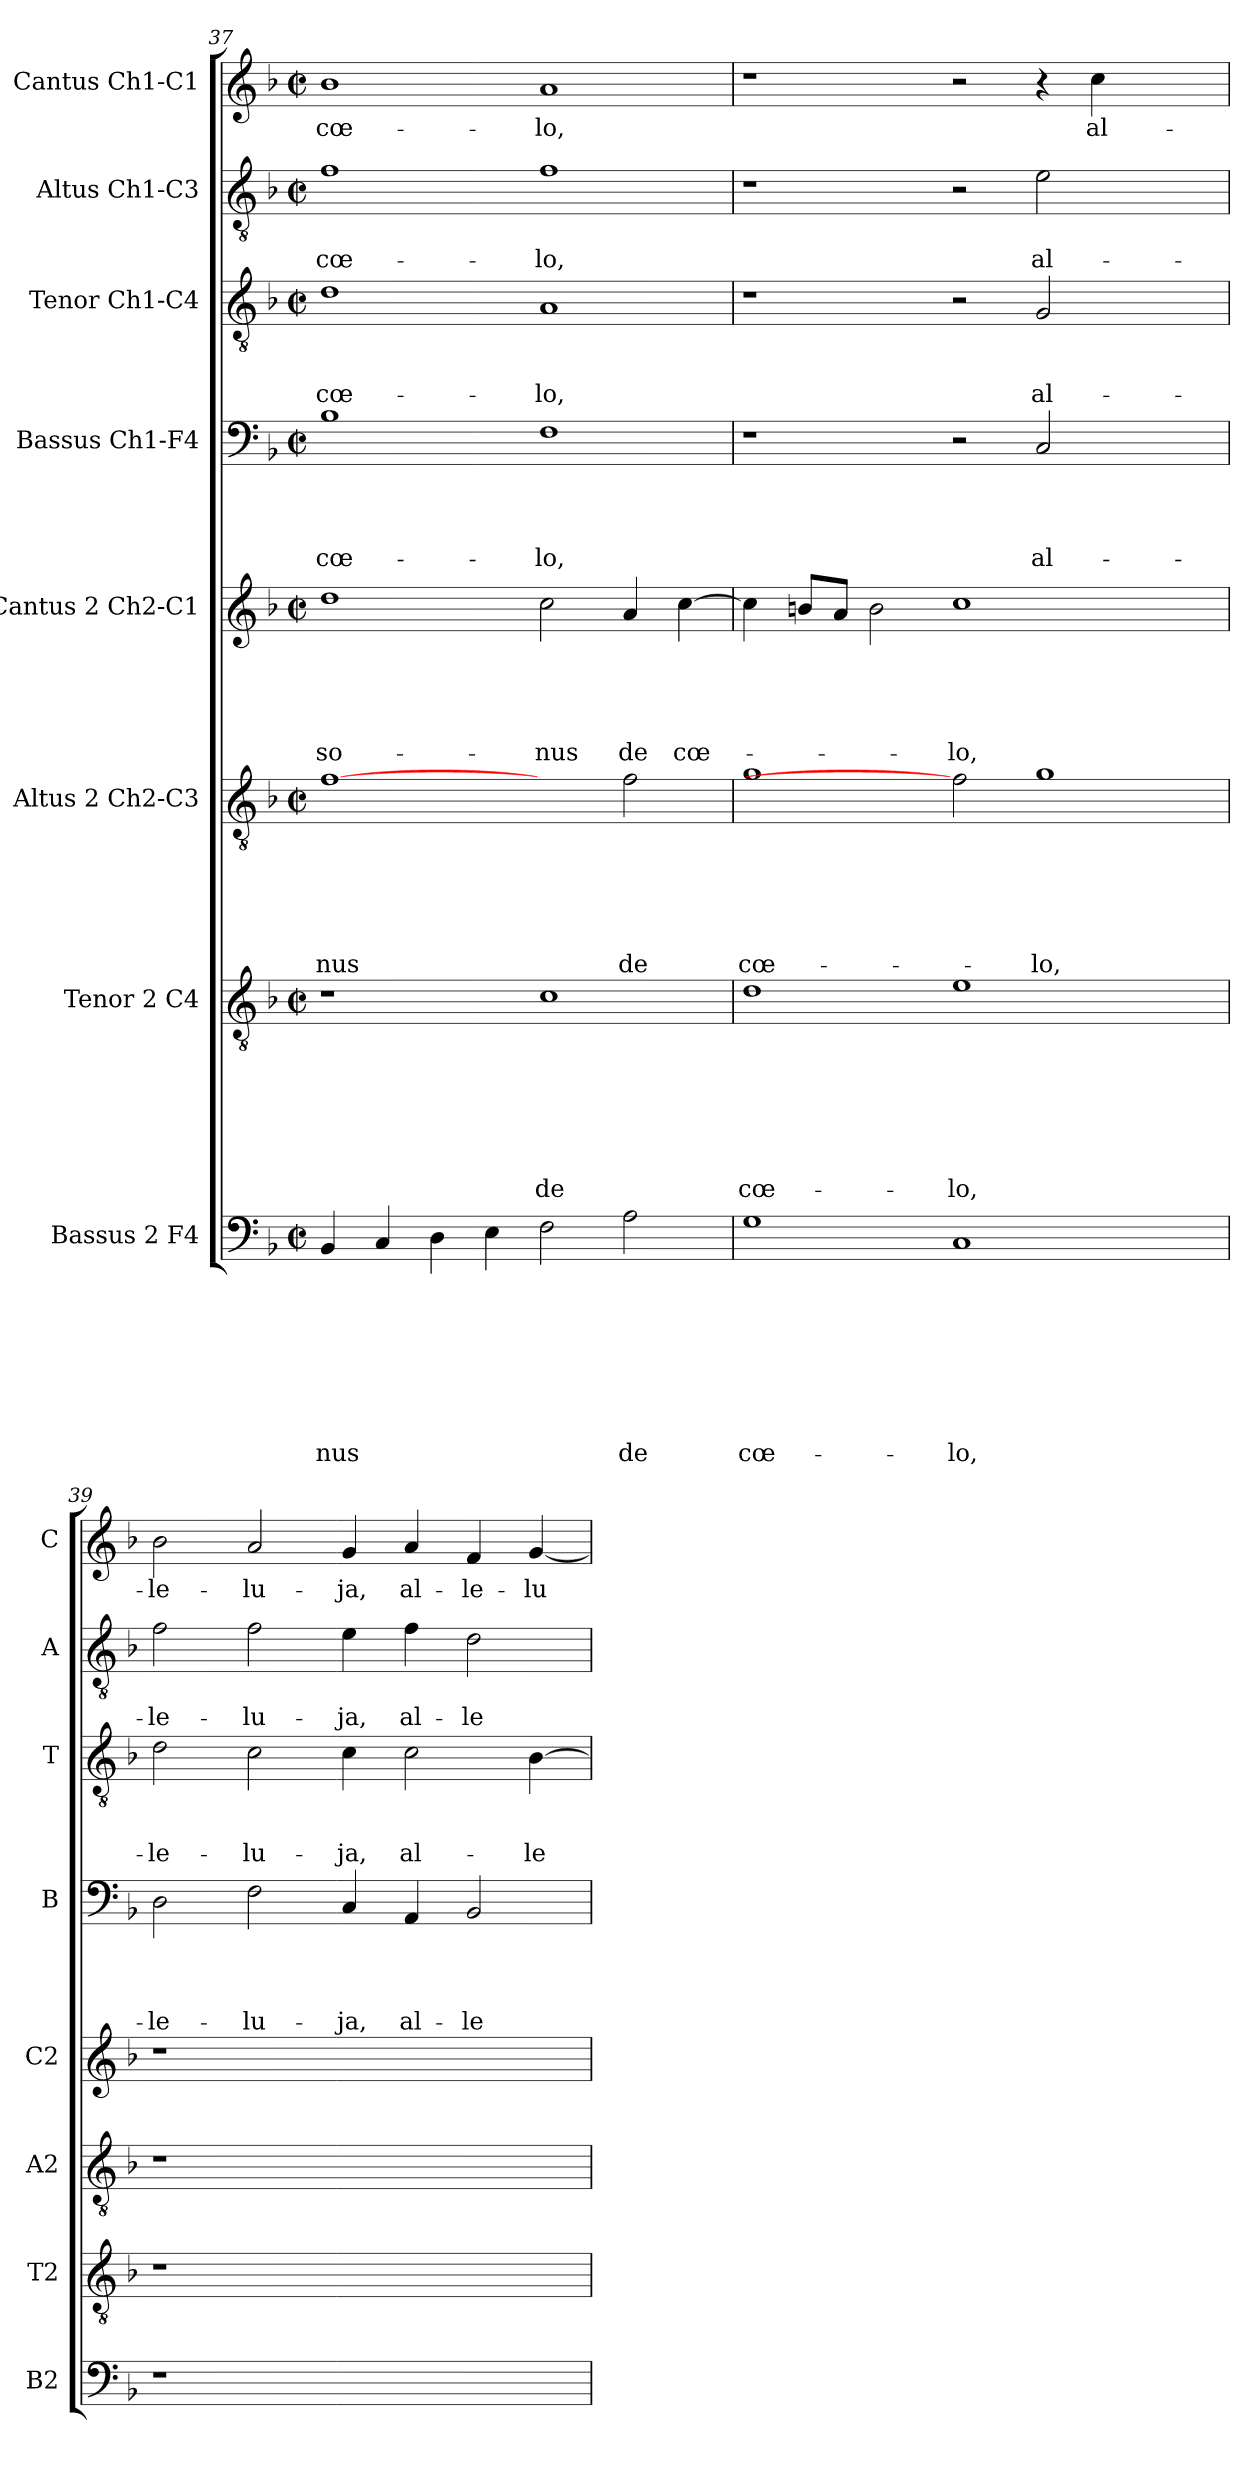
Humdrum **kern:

**kern	**text	**text	**text	**text	**text	**text	**text	**text	**kern	**text	**text	**text	**text	**text	**text	**text	**kern	**text	**text	**text	**text	**text	**text	**kern	**text	**text	**text	**text	**text	**kern	**text	**text	**text	**text	**kern	**text	**text	**text	**kern	**text	**text	**kern	**text
*part8	*part8	*part8	*part8	*part8	*part8	*part8	*part8	*part8	*part7	*part7	*part7	*part7	*part7	*part7	*part7	*part7	*part6	*part6	*part6	*part6	*part6	*part6	*part6	*part5	*part5	*part5	*part5	*part5	*part5	*part4	*part4	*part4	*part4	*part4	*part3	*part3	*part3	*part3	*part2	*part2	*part2	*part1	*part1
*staff8	*staff8	*staff8	*staff8	*staff8	*staff8	*staff8	*staff8	*staff8	*staff7	*staff7	*staff7	*staff7	*staff7	*staff7	*staff7	*staff7	*staff6	*staff6	*staff6	*staff6	*staff6	*staff6	*staff6	*staff5	*staff5	*staff5	*staff5	*staff5	*staff5	*staff4	*staff4	*staff4	*staff4	*staff4	*staff3	*staff3	*staff3	*staff3	*staff2	*staff2	*staff2	*staff1	*staff1
*I"Bassus 2 F4	*	*	*	*	*	*	*	*	*I"Tenor 2 C4	*	*	*	*	*	*	*	*I"Altus 2 Ch2-C3	*	*	*	*	*	*	*I"Cantus 2 Ch2-C1	*	*	*	*	*	*I"Bassus  Ch1-F4	*	*	*	*	*I"Tenor Ch1-C4	*	*	*	*I"Altus  Ch1-C3	*	*	*I"Cantus Ch1-C1	*
*I'B2	*	*	*	*	*	*	*	*	*I'T2	*	*	*	*	*	*	*	*I'A2	*	*	*	*	*	*	*I'C2	*	*	*	*	*	*I'B	*	*	*	*	*I'T	*	*	*	*I'A	*	*	*I'C	*
!!LO:LB:g=z
*clefF4	*	*	*	*	*	*	*	*	*clefGv2	*	*	*	*	*	*	*	*clefGv2	*	*	*	*	*	*	*clefG2	*	*	*	*	*	*clefF4	*	*	*	*	*clefGv2	*	*	*	*clefGv2	*	*	*clefG2	*
*k[b-]	*	*	*	*	*	*	*	*	*k[b-]	*	*	*	*	*	*	*	*k[b-]	*	*	*	*	*	*	*k[b-]	*	*	*	*	*	*k[b-]	*	*	*	*	*k[b-]	*	*	*	*k[b-]	*	*	*k[b-]	*
*F:	*	*	*	*	*	*	*	*	*F:	*	*	*	*	*	*	*	*F:	*	*	*	*	*	*	*F:	*	*	*	*	*	*F:	*	*	*	*	*F:	*	*	*	*F:	*	*	*F:	*
*M2/2	*	*	*	*	*	*	*	*	*M2/2	*	*	*	*	*	*	*	*M2/2	*	*	*	*	*	*	*M2/2	*	*	*	*	*	*M2/2	*	*	*	*	*M2/2	*	*	*	*M2/2	*	*	*M2/2	*
*met(c|)	*	*	*	*	*	*	*	*	*met(c|)	*	*	*	*	*	*	*	*met(c|)	*	*	*	*	*	*	*met(c|)	*	*	*	*	*	*met(c|)	*	*	*	*	*met(c|)	*	*	*	*met(c|)	*	*	*met(c|)	*
=37	=37	=37	=37	=37	=37	=37	=37	=37	=37	=37	=37	=37	=37	=37	=37	=37	=37	=37	=37	=37	=37	=37	=37	=37	=37	=37	=37	=37	=37	=37	=37	=37	=37	=37	=37	=37	=37	=37	=37	=37	=37	=37	=37
!	!	!	!	!	!	!	!	!LO:LY:b	!	!	!	!	!	!	!	!	!	!	!	!	!	!	!LO:LY:b	!	!	!	!	!	!LO:LY:b	!	!	!	!	!LO:LY:b	!	!	!	!LO:LY:b	!	!	!LO:LY:b	!	!LO:LY:b
4BB-/	.	.	.	.	.	.	.	-nus	1r	.	.	.	.	.	.	.	[1f	.	.	.	.	.	-nus	1dd	.	.	.	.	so-	1B-	.	.	.	cœ-	1d	.	.	cœ-	1f	.	cœ-	1b-	cœ-
4C/	.	.	.	.	.	.	.	.	.	.	.	.	.	.	.	.	.	.	.	.	.	.	.	.	.	.	.	.	.	.	.	.	.	.	.	.	.	.	.	.	.	.	.
4D\	.	.	.	.	.	.	.	.	.	.	.	.	.	.	.	.	.	.	.	.	.	.	.	.	.	.	.	.	.	.	.	.	.	.	.	.	.	.	.	.	.	.	.
4E\	.	.	.	.	.	.	.	.	.	.	.	.	.	.	.	.	.	.	.	.	.	.	.	.	.	.	.	.	.	.	.	.	.	.	.	.	.	.	.	.	.	.	.
!	!	!	!	!	!	!	!	!	!	!	!	!	!	!	!	!LO:LY:b	!	!	!	!	!	!	!	!	!	!	!	!	!LO:LY:b	!	!	!	!	!LO:LY:b	!	!	!	!LO:LY:b	!	!	!LO:LY:b	!	!LO:LY:b
2F\	.	.	.	.	.	.	.	.	1c	.	.	.	.	.	.	de	2ryy	.	.	.	.	.	.	2cc\	.	.	.	.	-nus	1F	.	.	.	-lo,	1A	.	.	-lo,	1f	.	-lo,	1a	-lo,
!	!	!	!	!	!	!	!	!LO:LY:b	!	!	!	!	!	!	!	!	!	!	!	!	!	!	!LO:LY:b	!	!	!	!	!	!LO:LY:b	!	!	!	!	!	!	!	!	!	!	!	!	!	!
2A\	.	.	.	.	.	.	.	de	.	.	.	.	.	.	.	.	2f\	.	.	.	.	.	de	4a/	.	.	.	.	de	.	.	.	.	.	.	.	.	.	.	.	.	.	.
!	!	!	!	!	!	!	!	!	!	!	!	!	!	!	!	!	!	!	!	!	!	!	!	!	!	!	!	!	!LO:LY:b	!	!	!	!	!	!	!	!	!	!	!	!	!	!
.	.	.	.	.	.	.	.	.	.	.	.	.	.	.	.	.	.	.	.	.	.	.	.	[4cc\	.	.	.	.	cœ-	.	.	.	.	.	.	.	.	.	.	.	.	.	.
=38	=38	=38	=38	=38	=38	=38	=38	=38	=38	=38	=38	=38	=38	=38	=38	=38	=38	=38	=38	=38	=38	=38	=38	=38	=38	=38	=38	=38	=38	=38	=38	=38	=38	=38	=38	=38	=38	=38	=38	=38	=38	=38	=38
!	!	!	!	!	!	!	!	!LO:LY:b	!	!	!	!	!	!	!	!LO:LY:b	!	!	!	!	!	!	!LO:LY:b	!	!	!	!	!	!	!	!	!	!	!	!	!	!	!	!	!	!	!	!
1G	.	.	.	.	.	.	.	cœ-	1d	.	.	.	.	.	.	cœ-	1g	.	.	.	.	.	cœ-	4cc\]	.	.	.	.	.	1r	.	.	.	.	1r	.	.	.	1r	.	.	1r	.
.	.	.	.	.	.	.	.	.	.	.	.	.	.	.	.	.	.	.	.	.	.	.	.	8bn/L	.	.	.	.	.	.	.	.	.	.	.	.	.	.	.	.	.	.	.
.	.	.	.	.	.	.	.	.	.	.	.	.	.	.	.	.	.	.	.	.	.	.	.	8a/J	.	.	.	.	.	.	.	.	.	.	.	.	.	.	.	.	.	.	.
.	.	.	.	.	.	.	.	.	.	.	.	.	.	.	.	.	.	.	.	.	.	.	.	2b\	.	.	.	.	.	.	.	.	.	.	.	.	.	.	.	.	.	.	.
!	!	!	!	!	!	!	!	!LO:LY:b	!	!	!	!	!	!	!	!LO:LY:b	!	!	!	!	!	!	!	!	!	!	!	!	!LO:LY:b	!	!	!	!	!	!	!	!	!	!	!	!	!	!
1C	.	.	.	.	.	.	.	-lo,	1e	.	.	.	.	.	.	-lo,	2f]	.	.	.	.	.	.	1cc	.	.	.	.	-lo,	2r	.	.	.	.	2r	.	.	.	2r	.	.	2r	.
!	!	!	!	!	!	!	!	!	!	!	!	!	!	!	!	!	!	!	!	!	!	!	!LO:LY:b	!	!	!	!	!	!	!	!	!	!	!LO:LY:b	!	!	!	!LO:LY:b	!	!	!LO:LY:b	!	!
.	.	.	.	.	.	.	.	.	.	.	.	.	.	.	.	.	1g	.	.	.	.	.	-lo,	.	.	.	.	.	.	2C/	.	.	.	al-	2G/	.	.	al-	2e\	.	al-	4r	.
!	!	!	!	!	!	!	!	!	!	!	!	!	!	!	!	!	!	!	!	!	!	!	!	!	!	!	!	!	!	!	!	!	!	!	!	!	!	!	!	!	!	!	!LO:LY:b
.	.	.	.	.	.	.	.	.	.	.	.	.	.	.	.	.	.	.	.	.	.	.	.	.	.	.	.	.	.	.	.	.	.	.	.	.	.	.	.	.	.	4cc\	al-
2ryy	.	.	.	.	.	.	.	.	2ryy	.	.	.	.	.	.	.	.	.	.	.	.	.	.	2ryy	.	.	.	.	.	2ryy	.	.	.	.	2ryy	.	.	.	2ryy	.	.	2ryy	.
=39	=39	=39	=39	=39	=39	=39	=39	=39	=39	=39	=39	=39	=39	=39	=39	=39	=39	=39	=39	=39	=39	=39	=39	=39	=39	=39	=39	=39	=39	=39	=39	=39	=39	=39	=39	=39	=39	=39	=39	=39	=39	=39	=39
!	!	!	!	!	!	!	!	!	!	!	!	!	!	!	!	!	!	!	!	!	!	!	!	!	!	!	!	!	!	!	!	!	!	!LO:LY:b	!	!	!	!LO:LY:b	!	!	!LO:LY:b	!	!LO:LY:b
1r	.	.	.	.	.	.	.	.	1r	.	.	.	.	.	.	.	1r	.	.	.	.	.	.	1r	.	.	.	.	.	2D\	.	.	.	-le-	2d\	.	.	-le-	2f\	.	-le-	2b-\	-le-
!	!	!	!	!	!	!	!	!	!	!	!	!	!	!	!	!	!	!	!	!	!	!	!	!	!	!	!	!	!	!	!	!	!	!LO:LY:b	!	!	!	!LO:LY:b	!	!	!LO:LY:b	!	!LO:LY:b
.	.	.	.	.	.	.	.	.	.	.	.	.	.	.	.	.	.	.	.	.	.	.	.	.	.	.	.	.	.	2F\	.	.	.	-lu-	2c\	.	.	-lu-	2f\	.	-lu-	2a/	-lu-
!	!	!	!	!	!	!	!	!	!	!	!	!	!	!	!	!	!	!	!	!	!	!	!	!	!	!	!	!	!	!	!	!	!	!LO:LY:b	!	!	!	!LO:LY:b	!	!	!LO:LY:b	!	!LO:LY:b
1ryy	.	.	.	.	.	.	.	.	1ryy	.	.	.	.	.	.	.	1ryy	.	.	.	.	.	.	1ryy	.	.	.	.	.	4C/	.	.	.	-ja,	4c\	.	.	-ja,	4e\	.	-ja,	4g/	-ja,
!	!	!	!	!	!	!	!	!	!	!	!	!	!	!	!	!	!	!	!	!	!	!	!	!	!	!	!	!	!	!	!	!	!	!LO:LY:b	!	!	!	!LO:LY:b	!	!	!LO:LY:b	!	!LO:LY:b
.	.	.	.	.	.	.	.	.	.	.	.	.	.	.	.	.	.	.	.	.	.	.	.	.	.	.	.	.	.	4AA/	.	.	.	al-	2c\	.	.	al-	4f\	.	al-	4a/	al-
!	!	!	!	!	!	!	!	!	!	!	!	!	!	!	!	!	!	!	!	!	!	!	!	!	!	!	!	!	!	!	!	!	!	!LO:LY:b	!	!	!	!	!	!	!LO:LY:b	!	!LO:LY:b
.	.	.	.	.	.	.	.	.	.	.	.	.	.	.	.	.	.	.	.	.	.	.	.	.	.	.	.	.	.	2BB-/	.	.	.	-le-	.	.	.	.	2d\	.	-le-	4f/	-le-
!	!	!	!	!	!	!	!	!	!	!	!	!	!	!	!	!	!	!	!	!	!	!	!	!	!	!	!	!	!	!	!	!	!	!	!	!	!	!LO:LY:b	!	!	!	!	!LO:LY:b
.	.	.	.	.	.	.	.	.	.	.	.	.	.	.	.	.	.	.	.	.	.	.	.	.	.	.	.	.	.	.	.	.	.	.	[4B-\	.	.	-le-	.	.	.	[4g/	-lu-
=	=	=	=	=	=	=	=	=	=	=	=	=	=	=	=	=	=	=	=	=	=	=	=	=	=	=	=	=	=	=	=	=	=	=	=	=	=	=	=	=	=	=	=
*-	*-	*-	*-	*-	*-	*-	*-	*-	*-	*-	*-	*-	*-	*-	*-	*-	*-	*-	*-	*-	*-	*-	*-	*-	*-	*-	*-	*-	*-	*-	*-	*-	*-	*-	*-	*-	*-	*-	*-	*-	*-	*-	*-
